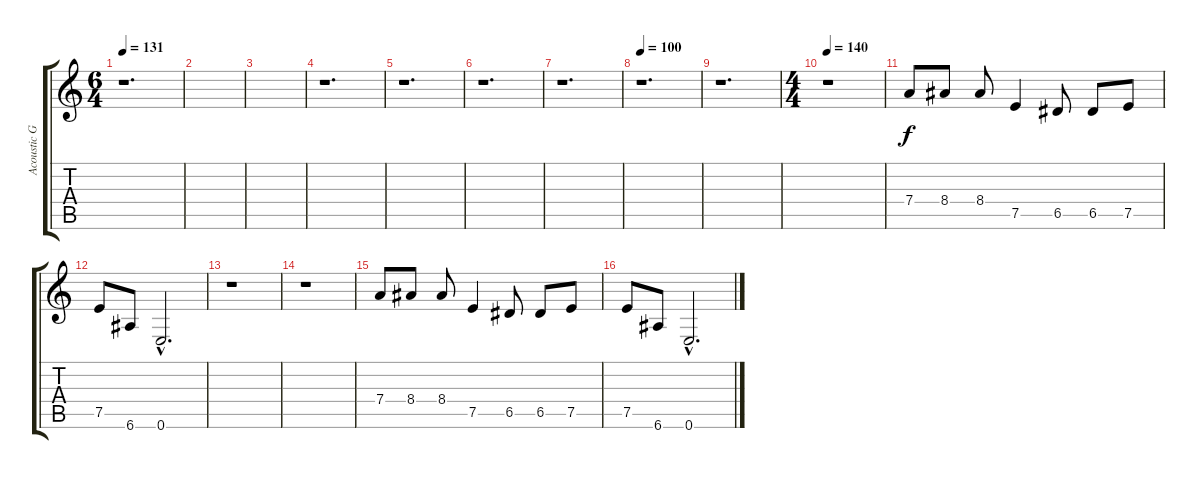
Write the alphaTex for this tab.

\track ("Acoustic Gtr2" "Acoustic G") {instrument acousticguitarsteel}
\staff {score tabs}
\tuning (E4 B3 G3 D3 A2 E2) {hide}
\ts (6 4)
\tempo 131
\clef g2
\ks c
r.1{d dy f} |
|
|
r.1{d} |
r.1{d} |
r.1{d} |
r.1{d} |
\tempo 100
r.1{d} |
r.1{d} |
\ts (4 4)
\tempo 140
r.1 |
7.4.8 8.4.8 8.4.8 7.5.4 6.5.8 6.5.8 7.5.8 |
7.5.8 6.6.8 0.6{hac}.2{d} |
r.1 |
r.1 |
7.4.8 8.4.8 8.4.8 7.5.4 6.5.8 6.5.8 7.5.8 |
7.5.8 6.6.8 0.6{hac}.2{d}
